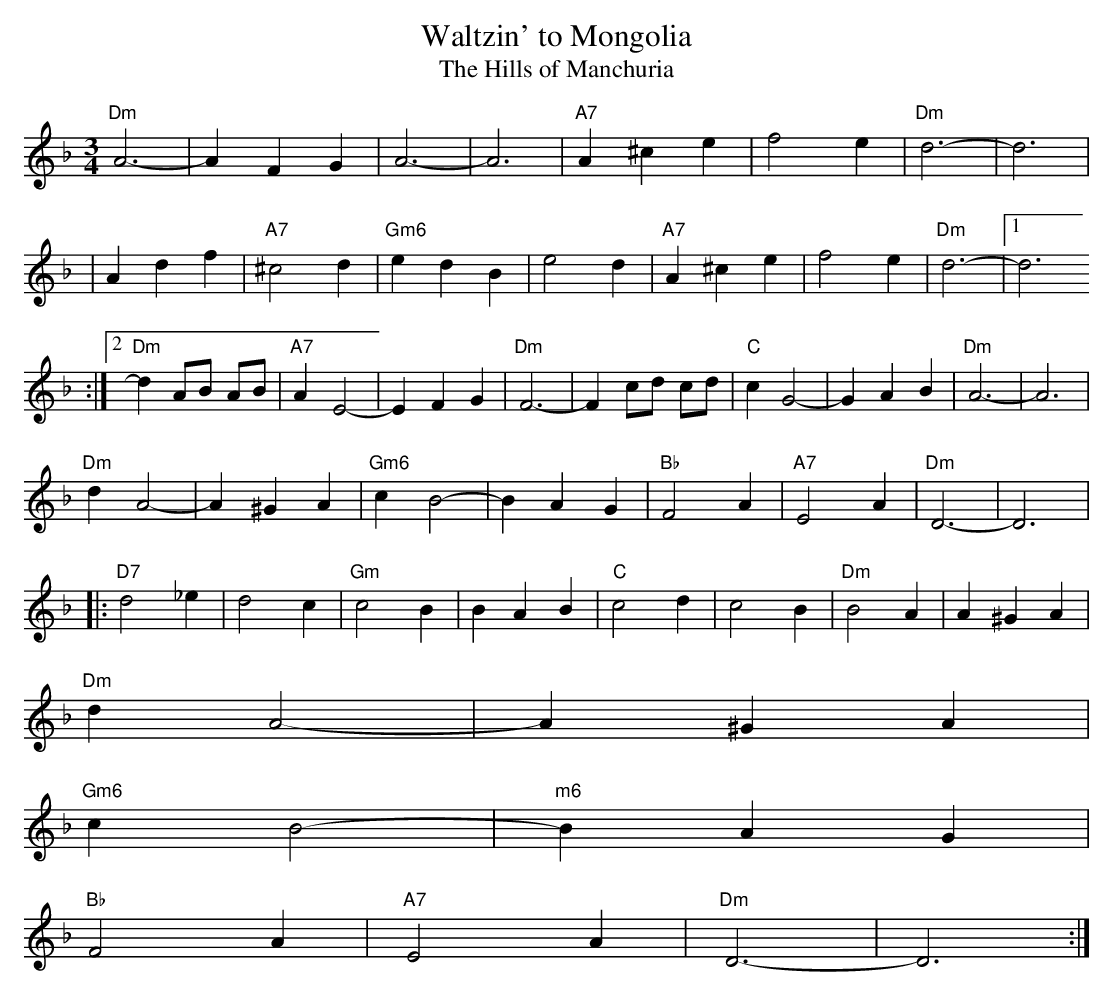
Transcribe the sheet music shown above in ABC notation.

X:1
T:Waltzin' to Mongolia
T:The Hills of Manchuria
M:3/4
L:1/4
K:Dm
"Dm" A3-|A F G| A3-| A3| "A7" A^ce| f2 e|"Dm" d3-|d3|
|Adf| "A7" ^c2d| "Gm6" edB| e2d| "A7" A^ce| f2 e|"Dm" d3-|1d3
:|2 "Dm" d A/2B/2  A/2B/2 |"A7" AE2-|EFG| "Dm" F3-|F c/2d/2 c/2d/2| "C" c G2-|GAB|"Dm" A3-|A3|
"Dm" dA2-|A^GA|"Gm6" cB2-|B AG|"Bb" F2A|"A7" E2A|"Dm" D3-|D3|:
"D7" d2 _e| d2 c| "Gm" c2B| BAB| "C" c2d|c2B| "Dm" B2A|A^GA|
"Dm" d A2-| A ^G A|
"Gm6" c B2-| "m6" B A G|
"Bb" F2A| "A7"E2A| "Dm" D3-|D3:|
